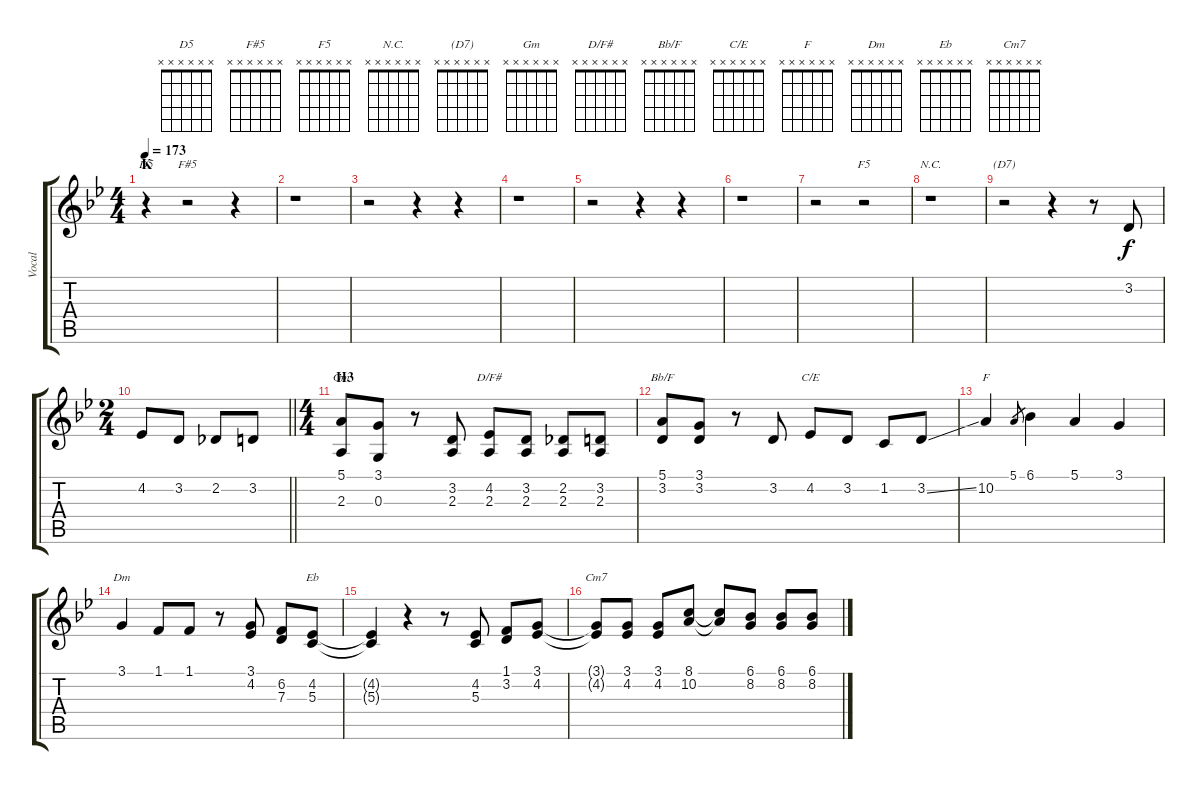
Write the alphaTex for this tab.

\track ("Vocal" "Vocal") {instrument synthvoice}
\staff {score tabs}
\tuning (E4 B3 G3 D3 A2 E2) {hide}
\chord ("D5" x x x x x x)
\chord ("F#5" x x x x x x)
\chord ("F5" x x x x x x)
\chord ("N.C." x x x x x x)
\chord ("(D7)" x x x x x x)
\chord ("Gm" x x x x x x)
\chord ("D/F#" x x x x x x)
\chord ("Bb/F" x x x x x x)
\chord ("C/E" x x x x x x)
\chord ("F" x x x x x x)
\chord ("Dm" x x x x x x)
\chord ("Eb" x x x x x x)
\chord ("Cm7" x x x x x x)
\ts (4 4)
\section ("" "K")
\tempo 173
\clef g2
\ks bb
r.4{ch "D5" dy f} r.2{ch "F#5"} r.4 |
r.1 |
r.2 r.4 r.4 |
r.1 |
r.2 r.4 r.4 |
r.1 |
r.2 r.2{ch "F5"} |
r.1{ch "N.C."} |
r.2{ch "(D7)"} r.4 r.8 3.2.8 |
\ts (2 4)
\barLineRight lightlight
4.2.8 3.2.8 2.2.8 3.2.8 |
\ts (4 4)
\section ("" "H3")
(5.1 2.3).8{ch "Gm"} (3.1 0.3).8 r.8 (3.2 2.3).8 (4.2 2.3).8{ch "D/F#"} (3.2 2.3).8 (2.2 2.3).8 (3.2 2.3).8 |
(5.1 3.2).8{ch "Bb/F"} (3.1 3.2).8 r.8 3.2.8 4.2.8{ch "C/E"} 3.2.8 1.2.8 3.2{ss}.8 |
10.2.4{ch "F"} 5.1.8{gr} 6.1.4 5.1.4 3.1.4 |
3.1.4{ch "Dm"} 1.1.8 1.1.8 r.8 (3.1 4.2).8 (6.2 7.3).8 (4.2 5.3).8{ch "Eb"} |
(4.2{t} 5.3{t}).4 r.4 r.8 (4.2 5.3).8 (1.1 3.2).8 (3.1 4.2).8 |
(3.1{t} 4.2{t}).8{ch "Cm7"} (3.1 4.2).8 (3.1 4.2).8 (8.1 10.2).8 (8.1{t} 10.2{t}).8 (6.1 8.2).8 (6.1 8.2).8 (6.1 8.2).8
